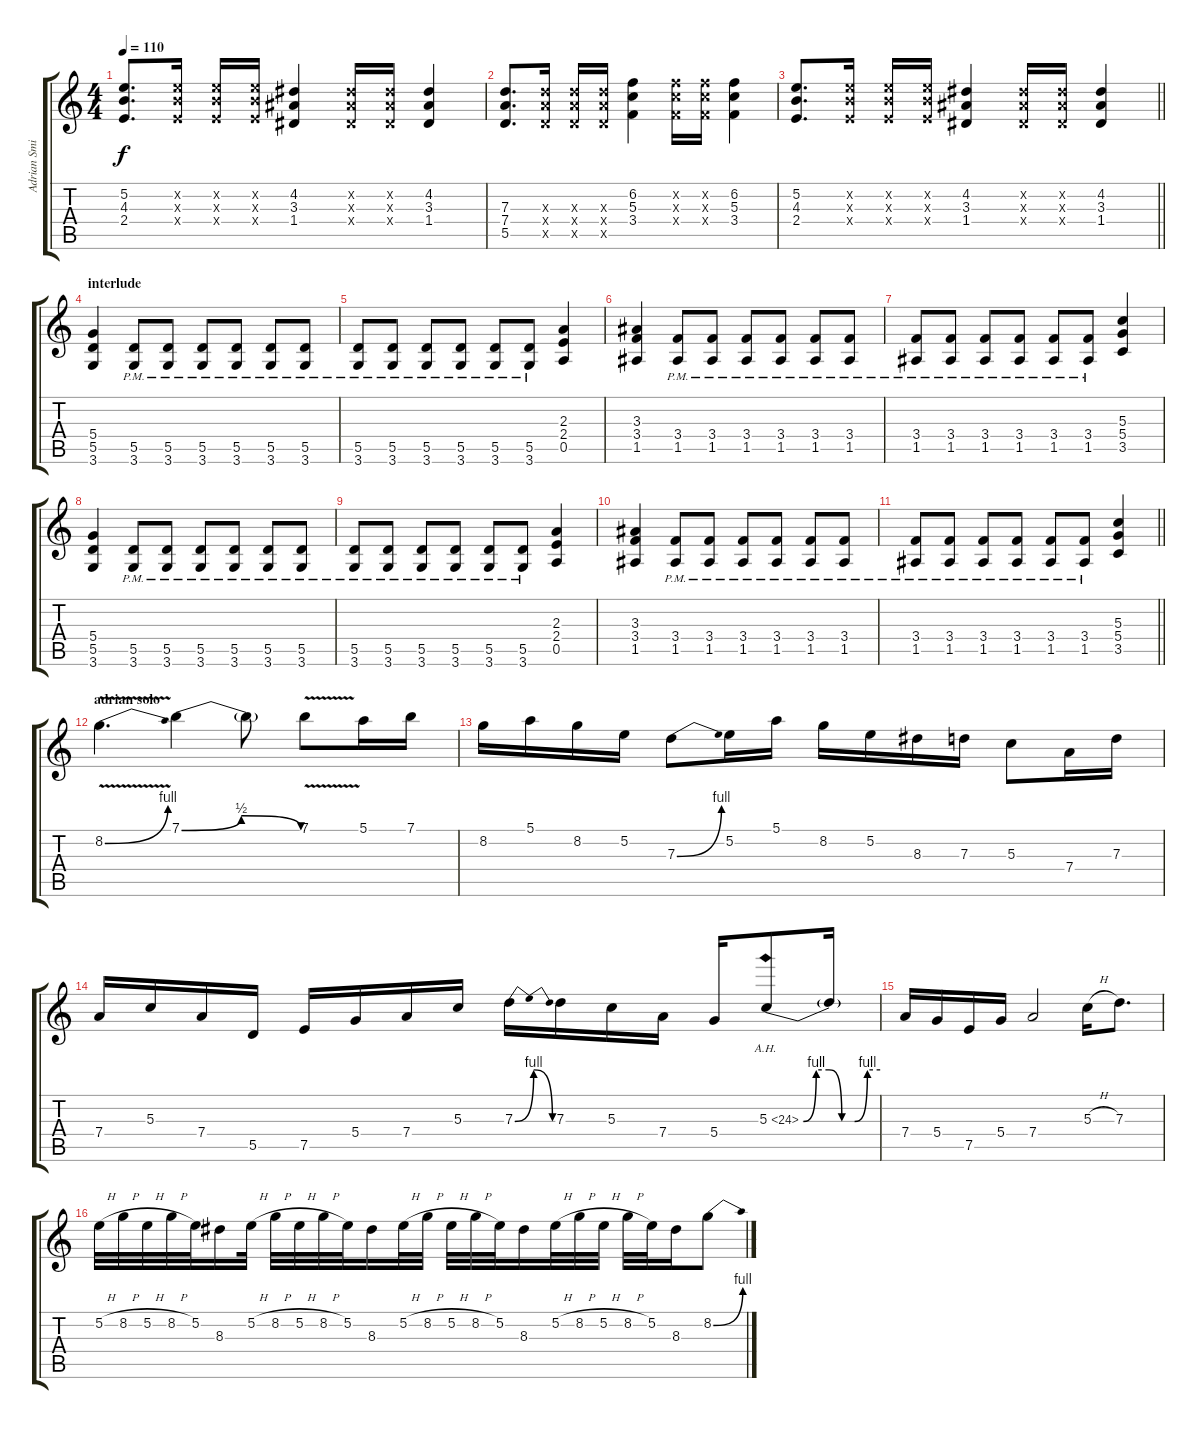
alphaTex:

\track ("Adrian Smith" "Adrian Smi") {instrument distortionguitar}
\staff {score tabs}
\tuning (E4 B3 G3 D3 A2 E2) {hide}
\ts (4 4)
\tempo 110
\clef g2
\ks c
(5.2 4.3 2.4).8{d dy f} (5.2{x} 4.3{x} 2.4{x}).16 (5.2{x} 4.3{x} 2.4{x}).16 (5.2{x} 4.3{x} 2.4{x}).16 (4.2 3.3 1.4).4 (4.2{x} 3.3{x} 1.4{x}).16 (4.2{x} 3.3{x} 1.4{x}).16 (4.2 3.3 1.4).4 |
(7.3 7.4 5.5).8{d} (7.3{x} 7.4{x} 5.5{x}).16 (7.3{x} 7.4{x} 5.5{x}).16 (7.3{x} 7.4{x} 5.5{x}).16 (6.2 5.3 3.4).4 (6.2{x} 5.3{x} 3.4{x}).16 (6.2{x} 5.3{x} 3.4{x}).16 (6.2 5.3 3.4).4 |
\barLineRight lightlight
(5.2 4.3 2.4).8{d} (5.2{x} 4.3{x} 2.4{x}).16 (5.2{x} 4.3{x} 2.4{x}).16 (5.2{x} 4.3{x} 2.4{x}).16 (4.2 3.3 1.4).4 (4.2{x} 3.3{x} 1.4{x}).16 (4.2{x} 3.3{x} 1.4{x}).16 (4.2 3.3 1.4).4 |
\section ("" "interlude")
(5.4 5.5 3.6).4 (5.5{pm} 3.6{pm}).8 (5.5{pm} 3.6{pm}).8 (5.5{pm} 3.6{pm}).8 (5.5{pm} 3.6{pm}).8 (5.5{pm} 3.6{pm}).8 (5.5{pm} 3.6{pm}).8 |
(5.5{pm} 3.6{pm}).8 (5.5{pm} 3.6{pm}).8 (5.5{pm} 3.6{pm}).8 (5.5{pm} 3.6{pm}).8 (5.5{pm} 3.6{pm}).8 (5.5{pm} 3.6{pm}).8 (2.3 2.4 0.5).4 |
(3.3 3.4 1.5).4 (3.4{pm} 1.5{pm}).8 (3.4{pm} 1.5{pm}).8 (3.4{pm} 1.5{pm}).8 (3.4{pm} 1.5{pm}).8 (3.4{pm} 1.5{pm}).8 (3.4{pm} 1.5{pm}).8 |
(3.4{pm} 1.5{pm}).8 (3.4{pm} 1.5{pm}).8 (3.4{pm} 1.5{pm}).8 (3.4{pm} 1.5{pm}).8 (3.4{pm} 1.5{pm}).8 (3.4{pm} 1.5{pm}).8 (5.3 5.4 3.5).4 |
(5.4 5.5 3.6).4 (5.5{pm} 3.6{pm}).8 (5.5{pm} 3.6{pm}).8 (5.5{pm} 3.6{pm}).8 (5.5{pm} 3.6{pm}).8 (5.5{pm} 3.6{pm}).8 (5.5{pm} 3.6{pm}).8 |
(5.5{pm} 3.6{pm}).8 (5.5{pm} 3.6{pm}).8 (5.5{pm} 3.6{pm}).8 (5.5{pm} 3.6{pm}).8 (5.5{pm} 3.6{pm}).8 (5.5{pm} 3.6{pm}).8 (2.3 2.4 0.5).4 |
(3.3 3.4 1.5).4 (3.4{pm} 1.5{pm}).8 (3.4{pm} 1.5{pm}).8 (3.4{pm} 1.5{pm}).8 (3.4{pm} 1.5{pm}).8 (3.4{pm} 1.5{pm}).8 (3.4{pm} 1.5{pm}).8 |
\barLineRight lightlight
(3.4{pm} 1.5{pm}).8 (3.4{pm} 1.5{pm}).8 (3.4{pm} 1.5{pm}).8 (3.4{pm} 1.5{pm}).8 (3.4{pm} 1.5{pm}).8 (3.4{pm} 1.5{pm}).8 (5.3 5.4 3.5).4 |
\section ("" "adrian solo")
8.2{be (bend 0 0 60 4) v}.4{d volume 13 instrument distortionguitar} 7.1{be (bendrelease 0 0 30 2 30 2 60 0)}.4 7.1{t}.8 7.1{v}.8 5.1.16 7.1.16 |
8.2.16 5.1.16 8.2.16 5.2.16 7.3{be (bend 0 0 60 4)}.8 5.2.16 5.1.16 8.2.16 5.2.16 8.3.16 7.3.16 5.3.8 7.4.16 7.3.16 |
7.4.16 5.3.16 7.4.16 5.5.16 7.5.16 5.4.16 7.4.16 5.3.16 7.3{be (bendrelease 0 0 20 4 40 4 60 0)}.16 7.3.16 5.3.16 7.4.16 5.4.16 5.3{be (custom 0 0 10 4 20 4 30 0 40 0 50 4 60 4) ah 19}.8 5.3{t}.16 |
7.4.16 5.4.16 7.5.16 5.4.16 7.4.2 5.3{h}.16 7.3.8{d} |
5.2{h}.32 8.2{h}.32 5.2{h}.32 8.2{h}.32 5.2.32 8.3.16 5.2{h}.32 8.2{h}.32 5.2{h}.32 8.2{h}.32 5.2.32 8.3.16 5.2{h}.32 8.2{h}.32 5.2{h}.32 8.2{h}.32 5.2.32 8.3.16 5.2{h}.32 8.2{h}.32 5.2{h}.32 8.2{h}.32 5.2.32 8.3.16 8.2{be (bend 0 0 60 4)}.8
